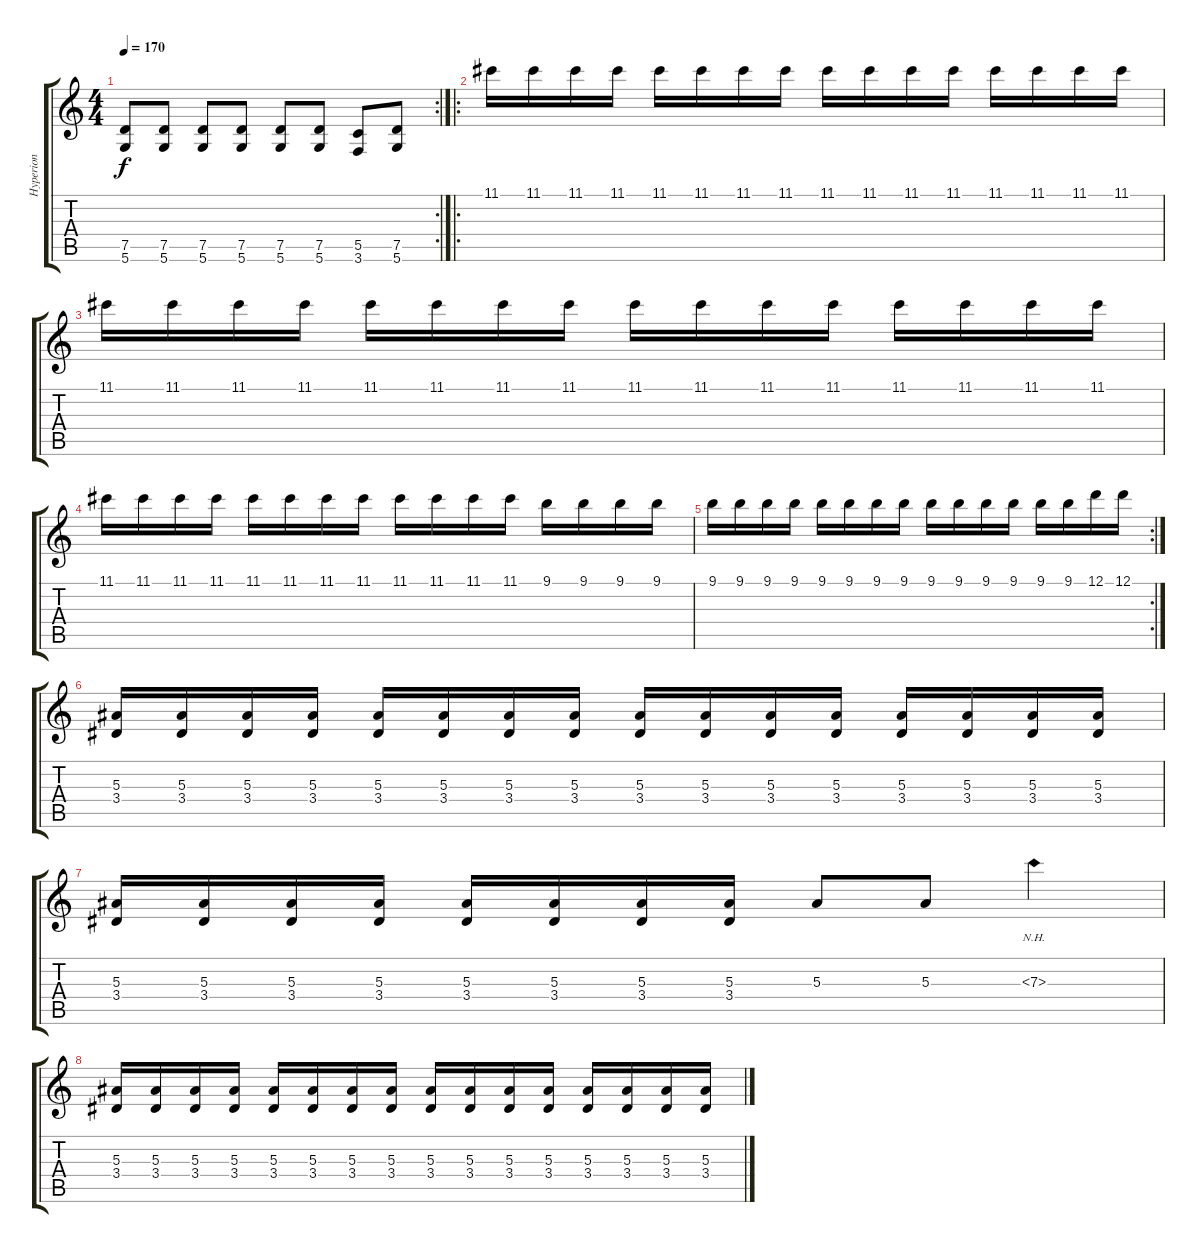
\track ("Hyperion" "Hyperion") {instrument distortionguitar}
\staff {score tabs}
\tuning (D4 A3 F3 C3 G2 D2) {hide}
\rc 2
\ts (4 4)
\tempo 170
\clef g2
\ks c
(7.5 5.6).8{dy f} (7.5 5.6).8 (7.5 5.6).8 (7.5 5.6).8 (7.5 5.6).8 (7.5 5.6).8 (5.5 3.6).8 (7.5 5.6).8 |
\ro
11.1.16{volume 12} 11.1.16 11.1.16 11.1.16 11.1.16 11.1.16 11.1.16 11.1.16 11.1.16 11.1.16 11.1.16 11.1.16 11.1.16 11.1.16 11.1.16 11.1.16 |
11.1.16 11.1.16 11.1.16 11.1.16 11.1.16 11.1.16 11.1.16 11.1.16 11.1.16 11.1.16 11.1.16 11.1.16 11.1.16 11.1.16 11.1.16 11.1.16 |
11.1.16 11.1.16 11.1.16 11.1.16 11.1.16 11.1.16 11.1.16 11.1.16 11.1.16 11.1.16 11.1.16 11.1.16 9.1.16 9.1.16 9.1.16 9.1.16 |
\rc 2
9.1.16 9.1.16 9.1.16 9.1.16 9.1.16 9.1.16 9.1.16 9.1.16 9.1.16 9.1.16 9.1.16 9.1.16 9.1.16 9.1.16 12.1.16 12.1.16 |
(5.3 3.4).16{volume 16} (5.3 3.4).16 (5.3 3.4).16 (5.3 3.4).16 (5.3 3.4).16 (5.3 3.4).16 (5.3 3.4).16 (5.3 3.4).16 (5.3 3.4).16 (5.3 3.4).16 (5.3 3.4).16 (5.3 3.4).16 (5.3 3.4).16 (5.3 3.4).16 (5.3 3.4).16 (5.3 3.4).16 |
(5.3 3.4).16 (5.3 3.4).16 (5.3 3.4).16 (5.3 3.4).16 (5.3 3.4).16 (5.3 3.4).16 (5.3 3.4).16 (5.3 3.4).16 5.3.8 5.3.8 7.3{nh}.4 |
(5.3 3.4).16 (5.3 3.4).16 (5.3 3.4).16 (5.3 3.4).16 (5.3 3.4).16 (5.3 3.4).16 (5.3 3.4).16 (5.3 3.4).16 (5.3 3.4).16 (5.3 3.4).16 (5.3 3.4).16 (5.3 3.4).16 (5.3 3.4).16 (5.3 3.4).16 (5.3 3.4).16 (5.3 3.4).16
